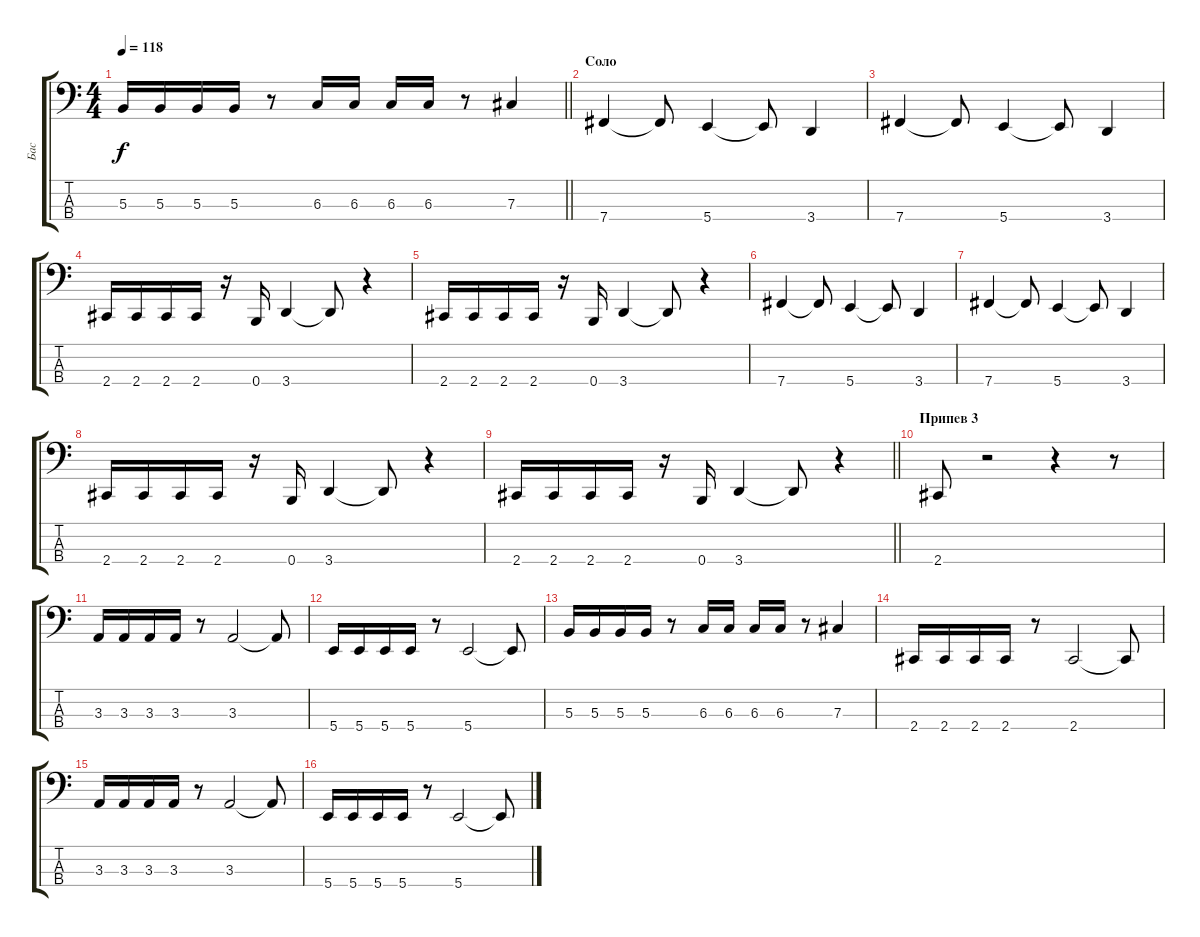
\track ("Бас" "Бас") {instrument electricbasspick}
\staff {score tabs}
\tuning (E2 B1 Gb1 B0) {hide}
\ts (4 4)
\tempo 118
\clef f4
\barLineRight lightlight
\ks c
5.3.16{dy f} 5.3.16 5.3.16 5.3.16 r.8 6.3.16 6.3.16 6.3.16 6.3.16 r.8 7.3.4 |
\section ("" "Соло")
7.4.4 7.4{t}.8 5.4.4 5.4{t}.8 3.4.4 |
7.4.4 7.4{t}.8 5.4.4 5.4{t}.8 3.4.4 |
2.4.16 2.4.16 2.4.16 2.4.16 r.16 0.4.16 3.4.4 3.4{t}.8 r.4 |
2.4.16 2.4.16 2.4.16 2.4.16 r.16 0.4.16 3.4.4 3.4{t}.8 r.4 |
7.4.4 7.4{t}.8 5.4.4 5.4{t}.8 3.4.4 |
7.4.4 7.4{t}.8 5.4.4 5.4{t}.8 3.4.4 |
2.4.16 2.4.16 2.4.16 2.4.16 r.16 0.4.16 3.4.4 3.4{t}.8 r.4 |
\barLineRight lightlight
2.4.16 2.4.16 2.4.16 2.4.16 r.16 0.4.16 3.4.4 3.4{t}.8 r.4 |
\section ("" "Припев 3")
2.4.8 r.2 r.4 r.8 |
3.3.16 3.3.16 3.3.16 3.3.16 r.8 3.3.2 3.3{t}.8 |
5.4.16 5.4.16 5.4.16 5.4.16 r.8 5.4.2 5.4{t}.8 |
5.3.16 5.3.16 5.3.16 5.3.16 r.8 6.3.16 6.3.16 6.3.16 6.3.16 r.8 7.3.4 |
2.4.16 2.4.16 2.4.16 2.4.16 r.8 2.4.2 2.4{t}.8 |
3.3.16 3.3.16 3.3.16 3.3.16 r.8 3.3.2 3.3{t}.8 |
5.4.16 5.4.16 5.4.16 5.4.16 r.8 5.4.2 5.4{t}.8
